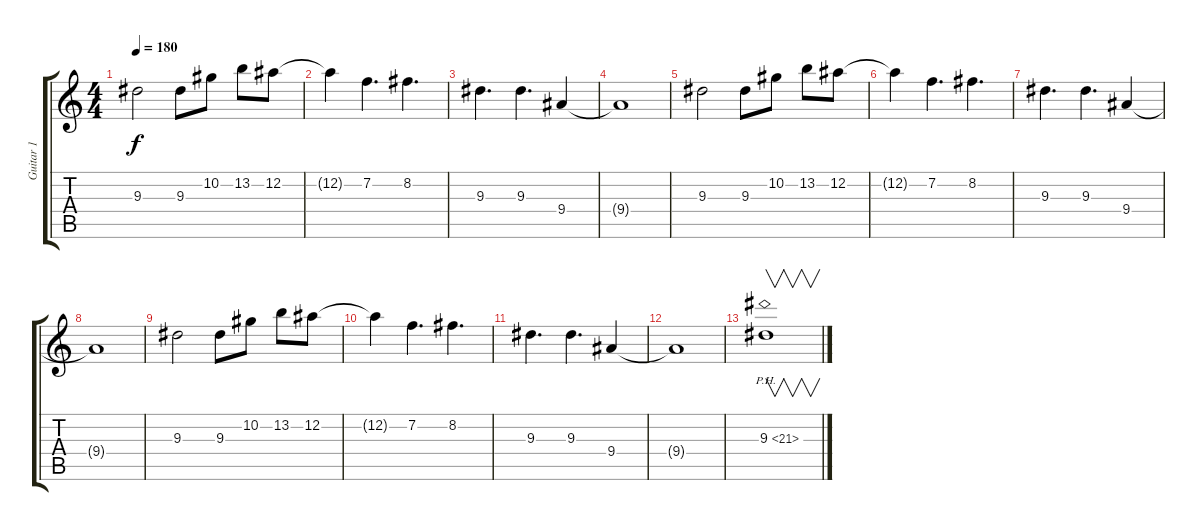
\track ("Guitar 1" "Guitar 1") {instrument distortionguitar}
\staff {score tabs}
\tuning (Eb4 Bb3 Gb3 Db3 Ab2 Eb2) {hide}
\ts (4 4)
\tempo 180
\clef g2
\ks c
9.3.2{dy f} 9.3.8 10.2.8 13.2.8 12.2.8 |
12.2{t}.4 7.2.4{d} 8.2.4{d} |
9.3.4{d} 9.3.4{d} 9.4.4 |
9.4{t}.1 |
9.3.2 9.3.8 10.2.8 13.2.8 12.2.8 |
12.2{t}.4 7.2.4{d} 8.2.4{d} |
9.3.4{d} 9.3.4{d} 9.4.4 |
9.4{t}.1 |
9.3.2 9.3.8 10.2.8 13.2.8 12.2.8 |
12.2{t}.4 7.2.4{d} 8.2.4{d} |
9.3.4{d} 9.3.4{d} 9.4.4 |
9.4{t}.1 |
9.3{ph 12}.1{v}
